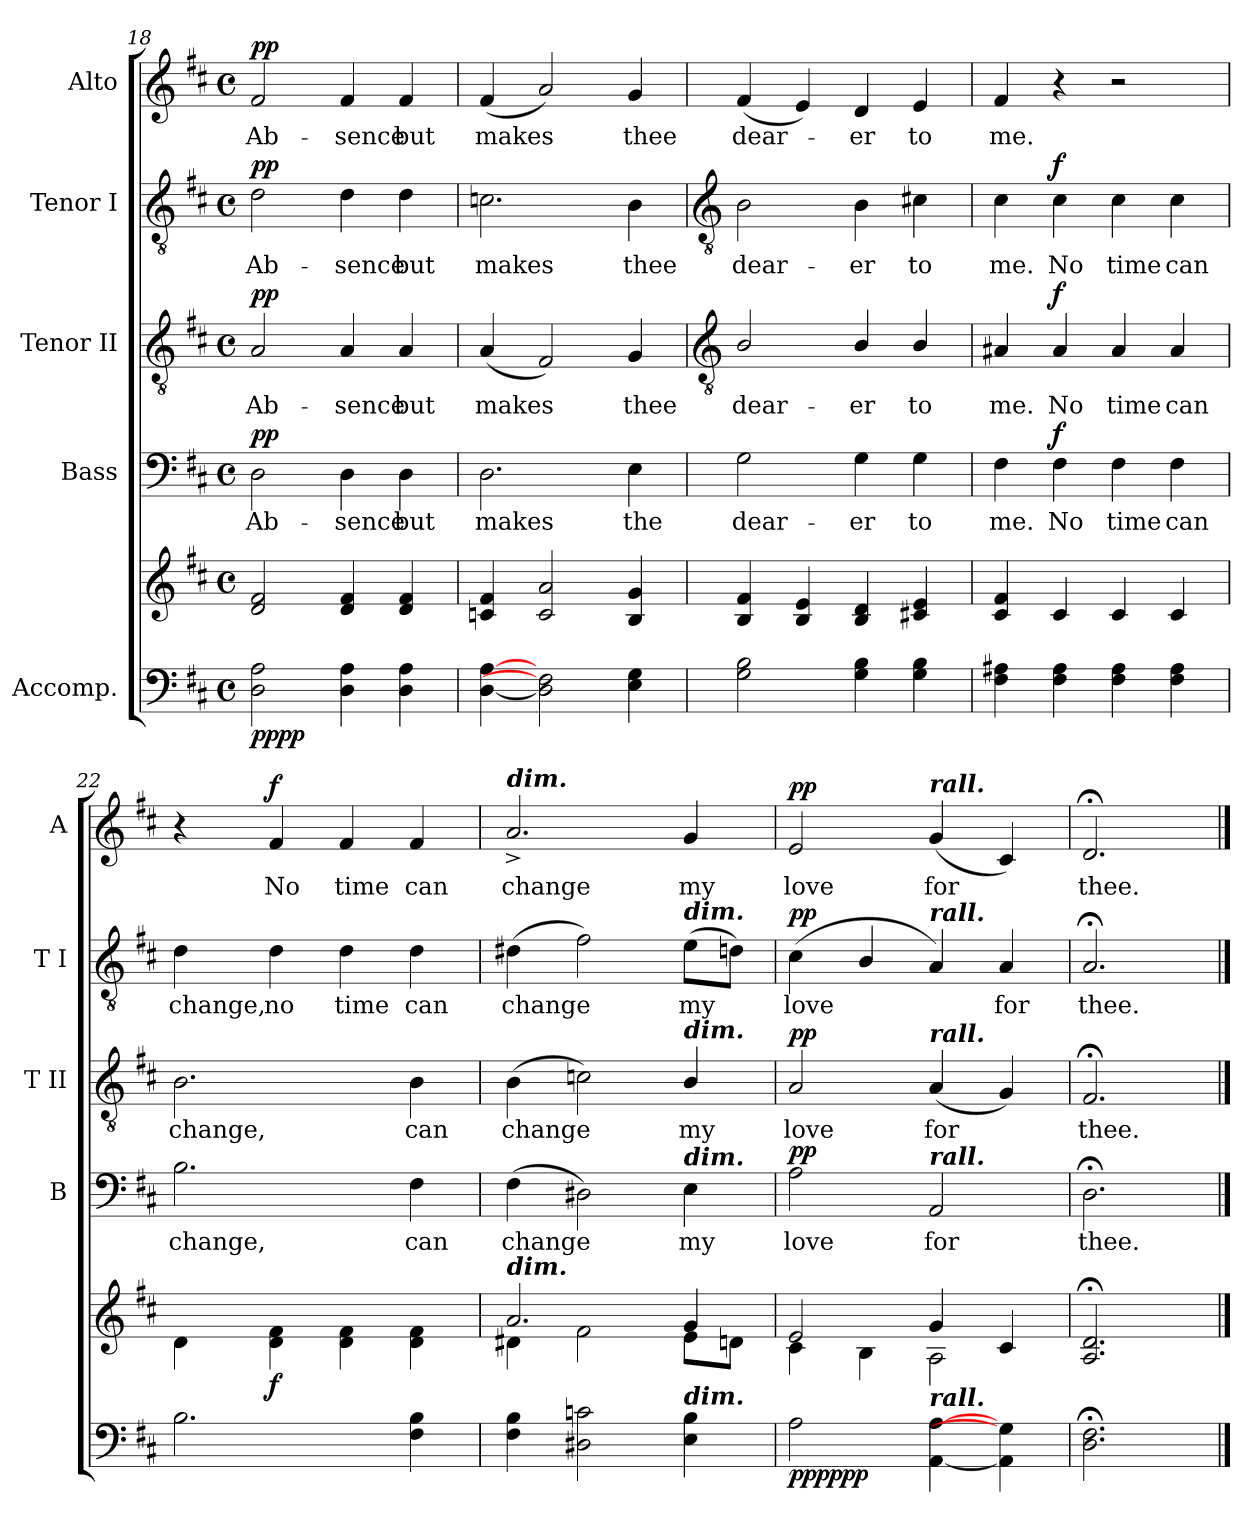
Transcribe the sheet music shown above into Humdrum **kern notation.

**kern	**kern	**dynam	**kern	**text	**dynam	**kern	**text	**dynam	**kern	**text	**dynam	**kern	**text	**dynam
*part5	*part5	*part5	*part4	*part4	*part4	*part3	*part3	*part3	*part2	*part2	*part2	*part1	*part1	*part1
*staff6	*staff5	*staff5/6	*staff4	*staff4	*staff4	*staff3	*staff3	*staff3	*staff2	*staff2	*staff2	*staff1	*staff1	*staff1
*I"Accomp.	*	*	*I"Bass	*	*	*I"Tenor II	*	*	*I"Tenor I	*	*	*I"Alto	*	*
*	*	*	*I'B	*	*	*I'T II	*	*	*I'T I	*	*	*I'A	*	*
*clefF4	*clefG2	*	*clefF4	*	*	*clefGv2	*	*	*clefGv2	*	*	*clefG2	*	*
*k[f#c#]	*k[f#c#]	*	*k[f#c#]	*	*	*k[f#c#]	*	*	*k[f#c#]	*	*	*k[f#c#]	*	*
*D:	*D:	*	*D:	*	*	*D:	*	*	*D:	*	*	*D:	*	*
*M4/4	*M4/4	*	*M4/4	*	*	*M4/4	*	*	*M4/4	*	*	*M4/4	*	*
*met(c)	*met(c)	*	*met(c)	*	*	*met(c)	*	*	*met(c)	*	*	*met(c)	*	*
=18	=18	=18	=18	=18	=18	=18	=18	=18	=18	=18	=18	=18	=18	=18
!	!	!LO:DY:b=2	!	!LO:LY:b	!	!	!LO:LY:b	!	!	!LO:LY:b	!	!	!LO:LY:b	!
!	!	!LO:DY:n=1:b	!	!	!LO:DY:b	!	!	!LO:DY:b	!	!	!LO:DY:b	!	!	!LO:DY:b
2D 2A	2d 2f#	pp pp	2D	Ab-	pp	2A	Ab-	pp	2d	Ab-	pp	2f#	Ab-	pp
!	!	!	!	!LO:LY:b	!	!	!LO:LY:b	!	!	!LO:LY:b	!	!	!LO:LY:b	!
4D 4A	4d 4f#	.	4D	-sence	.	4A	-sence	.	4d	-sence	.	4f#	-sence	.
!	!	!	!	!LO:LY:b	!	!	!LO:LY:b	!	!	!LO:LY:b	!	!	!LO:LY:b	!
4D 4A	4d 4f#	.	4D	but	.	4A	but	.	4d	but	.	4f#	but	.
=19	=19	=19	=19	=19	=19	=19	=19	=19	=19	=19	=19	=19	=19	=19
!	!	!	!	!LO:LY:b	!	!	!LO:LY:b	!	!	!LO:LY:b	!	!	!LO:LY:b	!
[4D [4A	4cn 4f#	.	2.D	makes	.	(<4A	makes	.	2.cn	makes	.	(<4f#	makes	.
2D] 2F#]	2c 2a	.	.	.	.	2F#)	.	.	.	.	.	2a)	.	.
!	!	!	!	!LO:LY:b	!	!	!LO:LY:b	!	!	!LO:LY:b	!	!	!LO:LY:b	!
4E 4G	4B 4g	.	4E	the	.	4G	thee	.	4B	thee	.	4g	thee	.
!!LO:LB:g=z
=20	=20	=20	=20	=20	=20	=20	=20	=20	=20	=20	=20	=20	=20	=20
*	*	*	*	*	*	*clefGv2	*	*	*clefGv2	*	*	*	*	*
*	*^	*	*	*	*	*	*	*	*	*	*	*	*	*
!	!	!	!	!	!LO:LY:b	!	!	!LO:LY:b	!	!	!LO:LY:b	!	!	!LO:LY:b	!
2G\ 2B\	4B 4f#	1ryy	.	2G\	dear-	.	2B/	dear-	.	2B	dear-	.	(<4f#	dear-	.
.	4B/ 4e/	.	.	.	.	.	.	.	.	.	.	.	4e/)	.	.
!	!	!	!	!	!LO:LY:b	!	!	!LO:LY:b	!	!	!LO:LY:b	!	!	!LO:LY:b	!
4G\ 4B\	4B 4d	.	.	4G\	-er	.	4B/	-er	.	4B	-er	.	4d	er	.
!	!	!	!	!	!LO:LY:b	!	!	!LO:LY:b	!	!	!LO:LY:b	!	!	!LO:LY:b	!
4G\ 4B\	4c#X 4e	.	.	4G\	to	.	4B/	to	.	4c#X	to	.	4e	to	.
=21	=21	=21	=21	=21	=21	=21	=21	=21	=21	=21	=21	=21	=21	=21	=21
!	!	!	!	!	!LO:LY:b	!	!	!LO:LY:b	!	!	!LO:LY:b	!	!	!LO:LY:b	!
4F# 4A#X	4c# 4f#	1ryy	.	4F#	me.	.	4A#X	me.	.	4c#	me.	.	4f#	me.	.
!	!	!	!	!	!LO:LY:b	!LO:DY:b	!	!LO:LY:b	!LO:DY:b	!	!LO:LY:b	!LO:DY:b	!	!	!
4F# 4A#	4c#	.	.	4F#	No	f	4A#	No	f	4c#	No	f	4r	.	.
!	!	!	!	!	!LO:LY:b	!	!	!LO:LY:b	!	!	!LO:LY:b	!	!	!	!
4F# 4A#	4c#	.	.	4F#	time	.	4A#	time	.	4c#	time	.	2r	.	.
!	!	!	!	!	!LO:LY:b	!	!	!LO:LY:b	!	!	!LO:LY:b	!	!	!	!
4F# 4A#	4c#	.	.	4F#	can	.	4A#	can	.	4c#	can	.	.	.	.
=22	=22	=22	=22	=22	=22	=22	=22	=22	=22	=22	=22	=22	=22	=22	=22
!	!	!	!	!	!LO:LY:b	!	!	!LO:LY:b	!	!	!LO:LY:b	!	!	!	!
2.B	4d\	1ryy	.	2.B	change,	.	2.B	change,	.	4d	change,	.	4r	.	.
!	!	!	!LO:DY:b	!	!	!	!	!	!	!	!LO:LY:b	!	!	!LO:LY:b	!LO:DY:b
.	4d\ 4f#\	.	f	.	.	.	.	.	.	4d	no	.	4f#	No	f
!	!	!	!	!	!	!	!	!	!	!	!LO:LY:b	!	!	!LO:LY:b	!
.	4d\ 4f#\	.	.	.	.	.	.	.	.	4d	time	.	4f#	time	.
!	!	!	!	!	!LO:LY:b	!	!	!LO:LY:b	!	!	!LO:LY:b	!	!	!LO:LY:b	!
4F# 4B	4d\ 4f#\	.	.	4F#	can	.	4B	can	.	4d	can	.	4f#	can	.
=23	=23	=23	=23	=23	=23	=23	=23	=23	=23	=23	=23	=23	=23	=23	=23
!	!	!	!	!	!	!	!	!	!	!	!	!	!LO:TX:a:Bi:t=dim.	!	!
!	!LO:TX:a:Bi:t=dim.	!	!	!	!	!	!	!	!	!	!	!	!	!	!
!	!	!	!	!	!LO:LY:b	!	!	!LO:LY:b	!	!	!LO:LY:b	!	!	!LO:LY:b	!
4F# 4B	2.a/	4d#X\	.	(>4F#	change	.	(>4B	change	.	(>4d#X	change	.	2.a^	change	.
2D#X 2cn	.	2f#\	.	2D#X)	.	.	2cn)	.	.	2f#)	.	.	.	.	.
!	!	!	!	!	!	!	!	!	!	!LO:TX:a:Bi:t=dim.	!	!	!	!	!
!	!	!	!	!	!	!	!LO:TX:a:Bi:t=dim.	!	!	!	!	!	!	!	!
!	!	!	!	!LO:TX:a:Bi:t=dim.	!	!	!	!	!	!	!	!	!	!	!
!LO:TX:a:Bi:t=dim.	!	!	!	!	!	!	!	!	!	!	!	!	!	!	!
!	!	!	!	!	!LO:LY:b	!	!	!LO:LY:b	!	!	!LO:LY:b	!	!	!LO:LY:b	!
4E 4B	4g/	8e\L	.	4E	my	.	4B/	my	.	(>8eL	my	.	4g	my	.
.	.	8dn\J	.	.	.	.	.	.	.	8dnJ)	.	.	.	.	.
=24	=24	=24	=24	=24	=24	=24	=24	=24	=24	=24	=24	=24	=24	=24	=24
!	!	!	!LO:DY:b=2	!	!LO:LY:b	!	!	!LO:LY:b	!	!	!LO:LY:b	!	!	!LO:LY:b	!
!	!	!	!LO:DY:n=1:b	!	!	!	!	!	!	!	!	!	!	!	!
!	!	!	!LO:DY:n=2:b	!	!	!LO:DY:b	!	!	!LO:DY:b	!	!	!LO:DY:b	!	!	!LO:DY:b
2A	2e/	4c#\	pp pp pp	2A	love	pp	2A	love	pp	(<4c#	love	pp	2e	love	pp
.	.	4B\	.	.	.	.	.	.	.	4B/	.	.	.	.	.
!	!	!	!	!	!	!	!	!	!	!	!	!	!LO:TX:a:Bi:t=rall.	!	!
!	!	!	!	!	!	!	!	!	!	!LO:TX:a:Bi:t=rall.	!	!	!	!	!
!	!	!	!	!	!	!	!LO:TX:a:Bi:t=rall.	!	!	!	!	!	!	!	!
!	!	!	!	!LO:TX:a:Bi:t=rall.	!	!	!	!	!	!	!	!	!	!	!
!LO:TX:a:Bi:t=rall.	!	!	!	!	!	!	!	!	!	!	!	!	!	!	!
!	!	!	!	!	!LO:LY:b	!	!	!LO:LY:b	!	!	!	!	!	!LO:LY:b	!
[4AA [4A	4g/	2A\	.	2AA	for	.	(<4A	for	.	4A)	.	.	(4g	for	.
!	!	!	!	!	!	!	!	!	!	!	!LO:LY:b	!	!	!	!
4AA] 4G]	4c#/	.	.	.	.	.	4G)	.	.	4A	for	.	4c#)	.	.
=25	=25	=25	=25	=25	=25	=25	=25	=25	=25	=25	=25	=25	=25	=25	=25
!	!	!	!	!	!LO:LY:b	!	!	!LO:LY:b	!	!	!LO:LY:b	!	!	!LO:LY:b	!
2.D; 2.F#;	2.A;< 2.d;<	2.ryy	.	2.D;<	thee.	.	2.F#;<	thee.	.	2.A;<	thee.	.	2.d;<	thee.	.
*	*v	*v	*	*	*	*	*	*	*	*	*	*	*	*	*
==	==	==	==	==	==	==	==	==	==	==	==	==	==	==
*-	*-	*-	*-	*-	*-	*-	*-	*-	*-	*-	*-	*-	*-	*-
